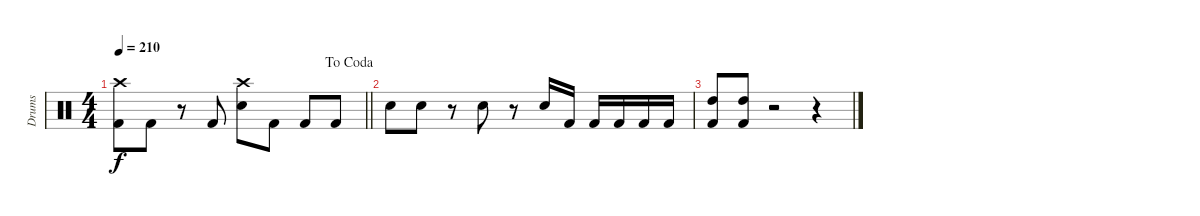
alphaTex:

\track ("Drums" "Drums") {instrument percussion}
\staff {score}
\articulation defaults
\ts (4 4)
\jump dacoda
\tempo 210
\clef neutral
\barLineRight lightlight
\ks c
("Crash high (hit)" "Kick (hit) 2").8{dy f} "Kick (hit) 2".8 r.8 "Kick (hit) 2".8 ("Crash high (hit)" "Electric Snare (hit)").8 "Kick (hit) 2".8 "Kick (hit) 2".8 "Kick (hit) 2".8 |
"Electric Snare (hit)".8 "Electric Snare (hit)".8 r.8 "Electric Snare (hit)".8 r.8 "Electric Snare (hit)".16 "Kick (hit) 2".16 "Kick (hit) 2".16 "Kick (hit) 2".16 "Kick (hit) 2".16 "Kick (hit) 2".16 |
("High Tom (hit)" "Kick (hit) 2").8 ("High Tom (hit)" "Kick (hit) 2").8 r.2 r.4
